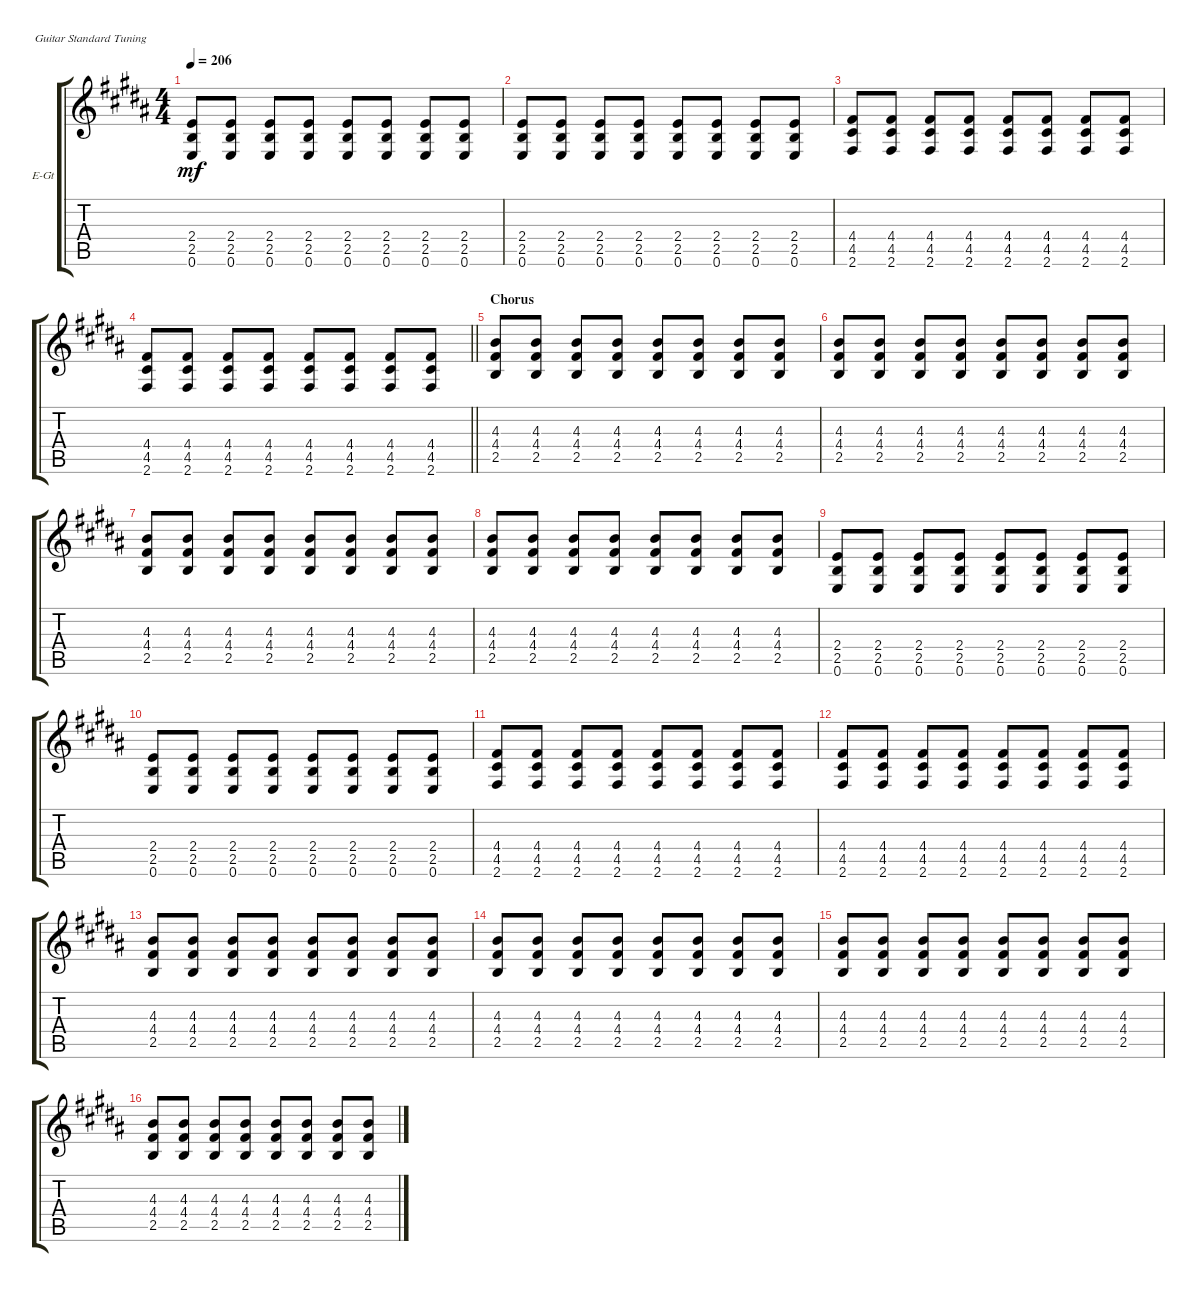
\defaultSystemsLayout 4
\bracketExtendMode groupsimilarinstruments
\firstSystemTrackNameOrientation horizontal
\otherSystemsTrackNameOrientation horizontal
\track ("Guitar 4" "E-Gt") {instrument distortionguitar}
\staff {score tabs}
\tuning (E4 B3 G3 D3 A2 E2)
\ts (4 4)
\tempo 206
\clef g2
\ks b
(0.6 2.5 2.4).8{dy mf} (0.6 2.5 2.4).8 (0.6 2.5 2.4).8 (0.6 2.5 2.4).8 (0.6 2.5 2.4).8 (0.6 2.5 2.4).8 (0.6 2.5 2.4).8 (0.6 2.5 2.4).8 |
(0.6 2.5 2.4).8 (0.6 2.5 2.4).8 (0.6 2.5 2.4).8 (0.6 2.5 2.4).8 (0.6 2.5 2.4).8 (0.6 2.5 2.4).8 (0.6 2.5 2.4).8 (0.6 2.5 2.4).8 |
(2.6 4.5 4.4).8 (2.6 4.5 4.4).8 (2.6 4.5 4.4).8 (2.6 4.5 4.4).8 (2.6 4.5 4.4).8 (2.6 4.5 4.4).8 (2.6 4.5 4.4).8 (2.6 4.5 4.4).8 |
\barLineRight lightlight
(2.6 4.5 4.4).8 (2.6 4.5 4.4).8 (2.6 4.5 4.4).8 (2.6 4.5 4.4).8 (2.6 4.5 4.4).8 (2.6 4.5 4.4).8 (2.6 4.5 4.4).8 (2.6 4.5 4.4).8 |
\section ("" "Chorus")
(2.5 4.4 4.3).8 (2.5 4.4 4.3).8 (2.5 4.4 4.3).8 (2.5 4.4 4.3).8 (2.5 4.4 4.3).8 (2.5 4.4 4.3).8 (2.5 4.4 4.3).8 (2.5 4.4 4.3).8 |
(2.5 4.4 4.3).8 (2.5 4.4 4.3).8 (2.5 4.4 4.3).8 (2.5 4.4 4.3).8 (2.5 4.4 4.3).8 (2.5 4.4 4.3).8 (2.5 4.4 4.3).8 (2.5 4.4 4.3).8 |
(2.5 4.4 4.3).8 (2.5 4.4 4.3).8 (2.5 4.4 4.3).8 (2.5 4.4 4.3).8 (2.5 4.4 4.3).8 (2.5 4.4 4.3).8 (2.5 4.4 4.3).8 (2.5 4.4 4.3).8 |
(2.5 4.4 4.3).8 (2.5 4.4 4.3).8 (2.5 4.4 4.3).8 (2.5 4.4 4.3).8 (2.5 4.4 4.3).8 (2.5 4.4 4.3).8 (2.5 4.4 4.3).8 (2.5 4.4 4.3).8 |
(0.6 2.5 2.4).8 (0.6 2.5 2.4).8 (0.6 2.5 2.4).8 (0.6 2.5 2.4).8 (0.6 2.5 2.4).8 (0.6 2.5 2.4).8 (0.6 2.5 2.4).8 (0.6 2.5 2.4).8 |
(0.6 2.5 2.4).8 (0.6 2.5 2.4).8 (0.6 2.5 2.4).8 (0.6 2.5 2.4).8 (0.6 2.5 2.4).8 (0.6 2.5 2.4).8 (0.6 2.5 2.4).8 (0.6 2.5 2.4).8 |
(2.6 4.5 4.4).8 (2.6 4.5 4.4).8 (2.6 4.5 4.4).8 (2.6 4.5 4.4).8 (2.6 4.5 4.4).8 (2.6 4.5 4.4).8 (2.6 4.5 4.4).8 (2.6 4.5 4.4).8 |
(2.6 4.5 4.4).8 (2.6 4.5 4.4).8 (2.6 4.5 4.4).8 (2.6 4.5 4.4).8 (2.6 4.5 4.4).8 (2.6 4.5 4.4).8 (2.6 4.5 4.4).8 (2.6 4.5 4.4).8 |
(2.5 4.4 4.3).8 (2.5 4.4 4.3).8 (2.5 4.4 4.3).8 (2.5 4.4 4.3).8 (2.5 4.4 4.3).8 (2.5 4.4 4.3).8 (2.5 4.4 4.3).8 (2.5 4.4 4.3).8 |
(2.5 4.4 4.3).8 (2.5 4.4 4.3).8 (2.5 4.4 4.3).8 (2.5 4.4 4.3).8 (2.5 4.4 4.3).8 (2.5 4.4 4.3).8 (2.5 4.4 4.3).8 (2.5 4.4 4.3).8 |
(2.5 4.4 4.3).8 (2.5 4.4 4.3).8 (2.5 4.4 4.3).8 (2.5 4.4 4.3).8 (2.5 4.4 4.3).8 (2.5 4.4 4.3).8 (2.5 4.4 4.3).8 (2.5 4.4 4.3).8 |
(2.5 4.4 4.3).8 (2.5 4.4 4.3).8 (2.5 4.4 4.3).8 (2.5 4.4 4.3).8 (2.5 4.4 4.3).8 (2.5 4.4 4.3).8 (2.5 4.4 4.3).8 (2.5 4.4 4.3).8
